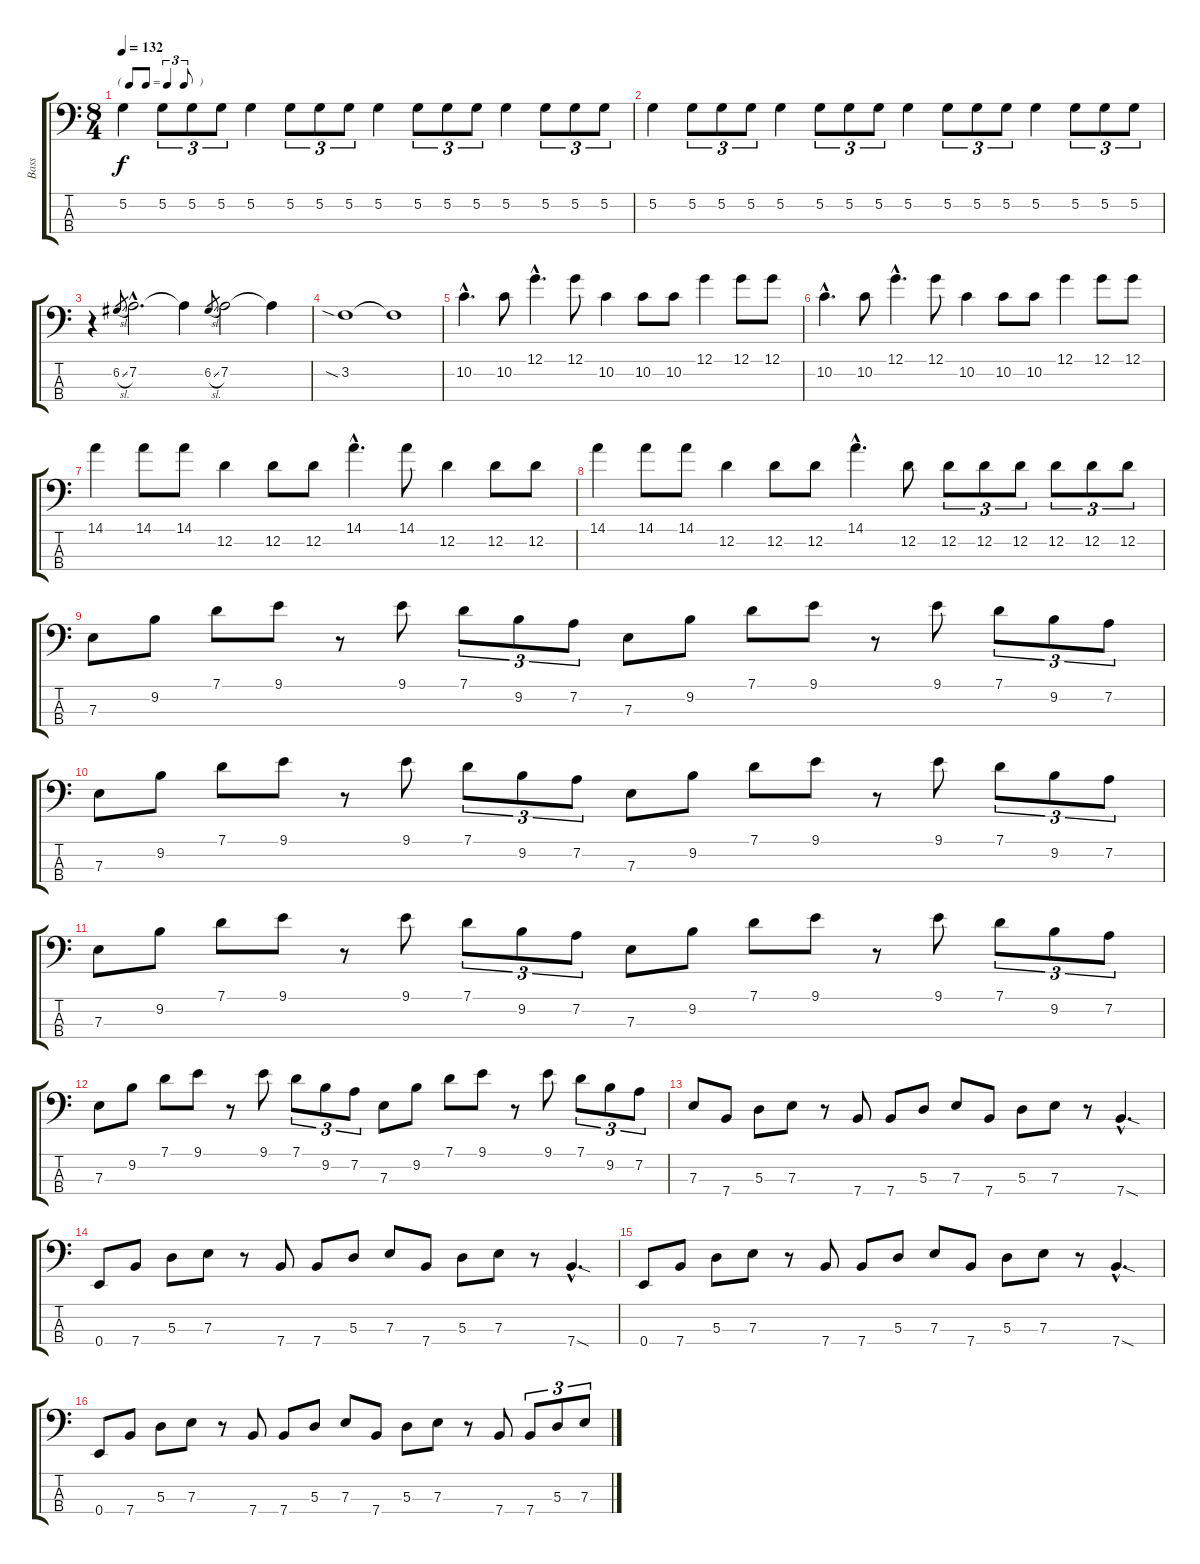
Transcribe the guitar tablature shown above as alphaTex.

\track ("Bass" "Bass") {instrument electricbassfinger}
\staff {score tabs}
\tuning (G2 D2 A1 E1) {hide}
\ts (8 4)
\tf triplet8th
\tempo 132
\clef f4
\ks c
5.2.4{dy f} 5.2.8{tu (3 2)} 5.2.8{tu (3 2)} 5.2.8{tu (3 2)} 5.2.4 5.2.8{tu (3 2)} 5.2.8{tu (3 2)} 5.2.8{tu (3 2)} 5.2.4 5.2.8{tu (3 2)} 5.2.8{tu (3 2)} 5.2.8{tu (3 2)} 5.2.4 5.2.8{tu (3 2)} 5.2.8{tu (3 2)} 5.2.8{tu (3 2)} |
5.2.4 5.2.8{tu (3 2)} 5.2.8{tu (3 2)} 5.2.8{tu (3 2)} 5.2.4 5.2.8{tu (3 2)} 5.2.8{tu (3 2)} 5.2.8{tu (3 2)} 5.2.4 5.2.8{tu (3 2)} 5.2.8{tu (3 2)} 5.2.8{tu (3 2)} 5.2.4 5.2.8{tu (3 2)} 5.2.8{tu (3 2)} 5.2.8{tu (3 2)} |
r.4 6.2{sl}.8{gr} 7.2{hac}.2{d} 7.2{t}.4 6.2{sl}.8{gr} 7.2.2 7.2{t}.4 |
3.2{sia}.1 3.2{t}.1 |
10.2{hac}.4{d} 10.2.8 12.1{hac}.4{d} 12.1.8 10.2.4 10.2.8 10.2.8 12.1.4 12.1.8 12.1.8 |
10.2{hac}.4{d} 10.2.8 12.1{hac}.4{d} 12.1.8 10.2.4 10.2.8 10.2.8 12.1.4 12.1.8 12.1.8 |
14.1.4 14.1.8 14.1.8 12.2.4 12.2.8 12.2.8 14.1{hac}.4{d} 14.1.8 12.2.4 12.2.8 12.2.8 |
14.1.4 14.1.8 14.1.8 12.2.4 12.2.8 12.2.8 14.1{hac}.4{d} 12.2.8 12.2.8{tu (3 2)} 12.2.8{tu (3 2)} 12.2.8{tu (3 2)} 12.2.8{tu (3 2)} 12.2.8{tu (3 2)} 12.2.8{tu (3 2)} |
7.3.8 9.2.8 7.1.8 9.1.8 r.8 9.1.8 7.1.8{tu (3 2)} 9.2.8{tu (3 2)} 7.2.8{tu (3 2)} 7.3.8 9.2.8 7.1.8 9.1.8 r.8 9.1.8 7.1.8{tu (3 2)} 9.2.8{tu (3 2)} 7.2.8{tu (3 2)} |
7.3.8 9.2.8 7.1.8 9.1.8 r.8 9.1.8 7.1.8{tu (3 2)} 9.2.8{tu (3 2)} 7.2.8{tu (3 2)} 7.3.8 9.2.8 7.1.8 9.1.8 r.8 9.1.8 7.1.8{tu (3 2)} 9.2.8{tu (3 2)} 7.2.8{tu (3 2)} |
7.3.8 9.2.8 7.1.8 9.1.8 r.8 9.1.8 7.1.8{tu (3 2)} 9.2.8{tu (3 2)} 7.2.8{tu (3 2)} 7.3.8 9.2.8 7.1.8 9.1.8 r.8 9.1.8 7.1.8{tu (3 2)} 9.2.8{tu (3 2)} 7.2.8{tu (3 2)} |
7.3.8 9.2.8 7.1.8 9.1.8 r.8 9.1.8 7.1.8{tu (3 2)} 9.2.8{tu (3 2)} 7.2.8{tu (3 2)} 7.3.8 9.2.8 7.1.8 9.1.8 r.8 9.1.8 7.1.8{tu (3 2)} 9.2.8{tu (3 2)} 7.2.8{tu (3 2)} |
7.3.8 7.4.8 5.3.8 7.3.8 r.8 7.4.8 7.4.8 5.3.8 7.3.8 7.4.8 5.3.8 7.3.8 r.8 7.4{sod hac}.4{d} |
0.4.8 7.4.8 5.3.8 7.3.8 r.8 7.4.8 7.4.8 5.3.8 7.3.8 7.4.8 5.3.8 7.3.8 r.8 7.4{sod hac}.4{d} |
0.4.8 7.4.8 5.3.8 7.3.8 r.8 7.4.8 7.4.8 5.3.8 7.3.8 7.4.8 5.3.8 7.3.8 r.8 7.4{sod hac}.4{d} |
0.4.8 7.4.8 5.3.8 7.3.8 r.8 7.4.8 7.4.8 5.3.8 7.3.8 7.4.8 5.3.8 7.3.8 r.8 7.4.8 7.4.8{tu (3 2)} 5.3.8{tu (3 2)} 7.3.8{tu (3 2)}
